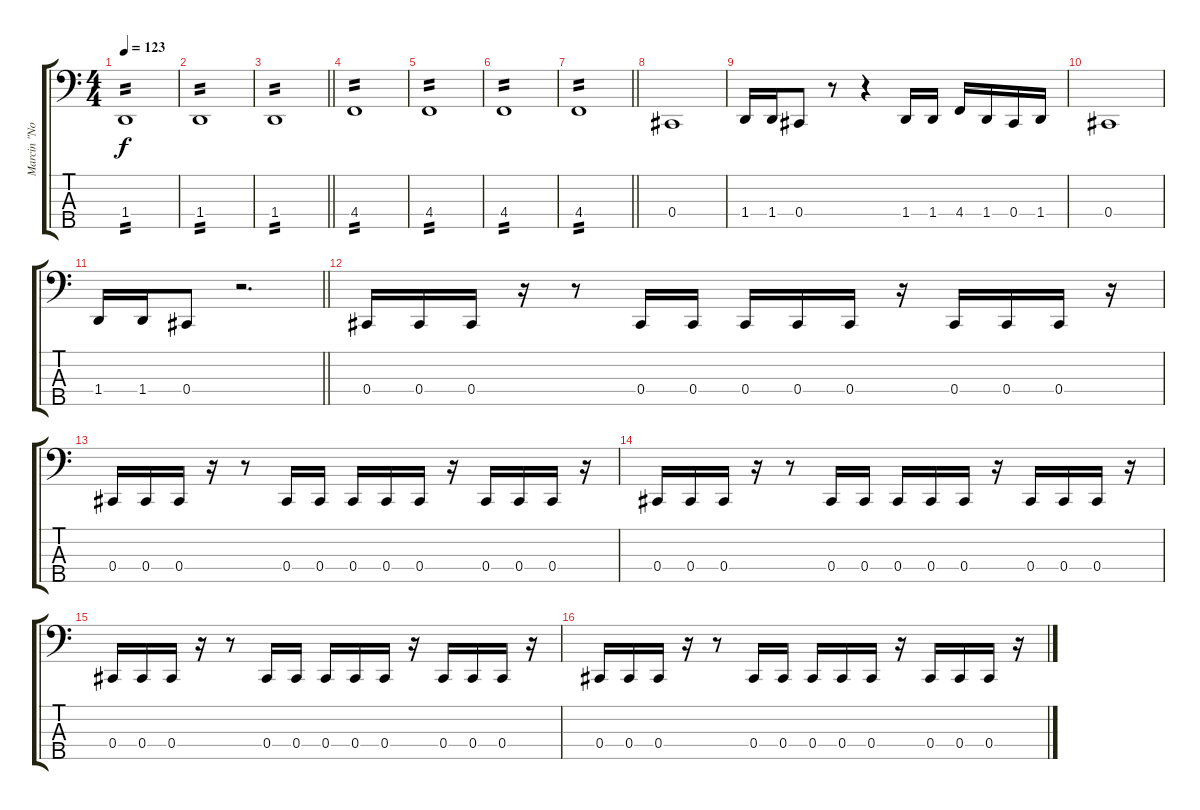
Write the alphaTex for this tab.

\track ("Marcin \"Novy\" Nowak " "Marcin \"No") {instrument electricbassfinger}
\staff {score tabs}
\tuning (E2 B1 Gb1 Db1 Ab0) {hide}
\ts (4 4)
\tempo 123
\clef f4
\ks c
1.4.1{tp 2 dy f} |
1.4.1{tp 2} |
\barLineRight lightlight
1.4.1{tp 2} |
4.4.1{tp 2} |
4.4.1{tp 2} |
4.4.1{tp 2} |
\barLineRight lightlight
4.4.1{tp 2} |
0.4.1 |
1.4.16 1.4.16 0.4.8 r.8 r.4 1.4.16 1.4.16 4.4.16 1.4.16 0.4.16 1.4.16 |
0.4.1 |
\barLineRight lightlight
1.4.16 1.4.16 0.4.8 r.2{d} |
0.4.16 0.4.16 0.4.16 r.16 r.8 0.4.16 0.4.16 0.4.16 0.4.16 0.4.16 r.16 0.4.16 0.4.16 0.4.16 r.16 |
0.4.16 0.4.16 0.4.16 r.16 r.8 0.4.16 0.4.16 0.4.16 0.4.16 0.4.16 r.16 0.4.16 0.4.16 0.4.16 r.16 |
0.4.16 0.4.16 0.4.16 r.16 r.8 0.4.16 0.4.16 0.4.16 0.4.16 0.4.16 r.16 0.4.16 0.4.16 0.4.16 r.16 |
0.4.16 0.4.16 0.4.16 r.16 r.8 0.4.16 0.4.16 0.4.16 0.4.16 0.4.16 r.16 0.4.16 0.4.16 0.4.16 r.16 |
0.4.16 0.4.16 0.4.16 r.16 r.8 0.4.16 0.4.16 0.4.16 0.4.16 0.4.16 r.16 0.4.16 0.4.16 0.4.16 r.16
